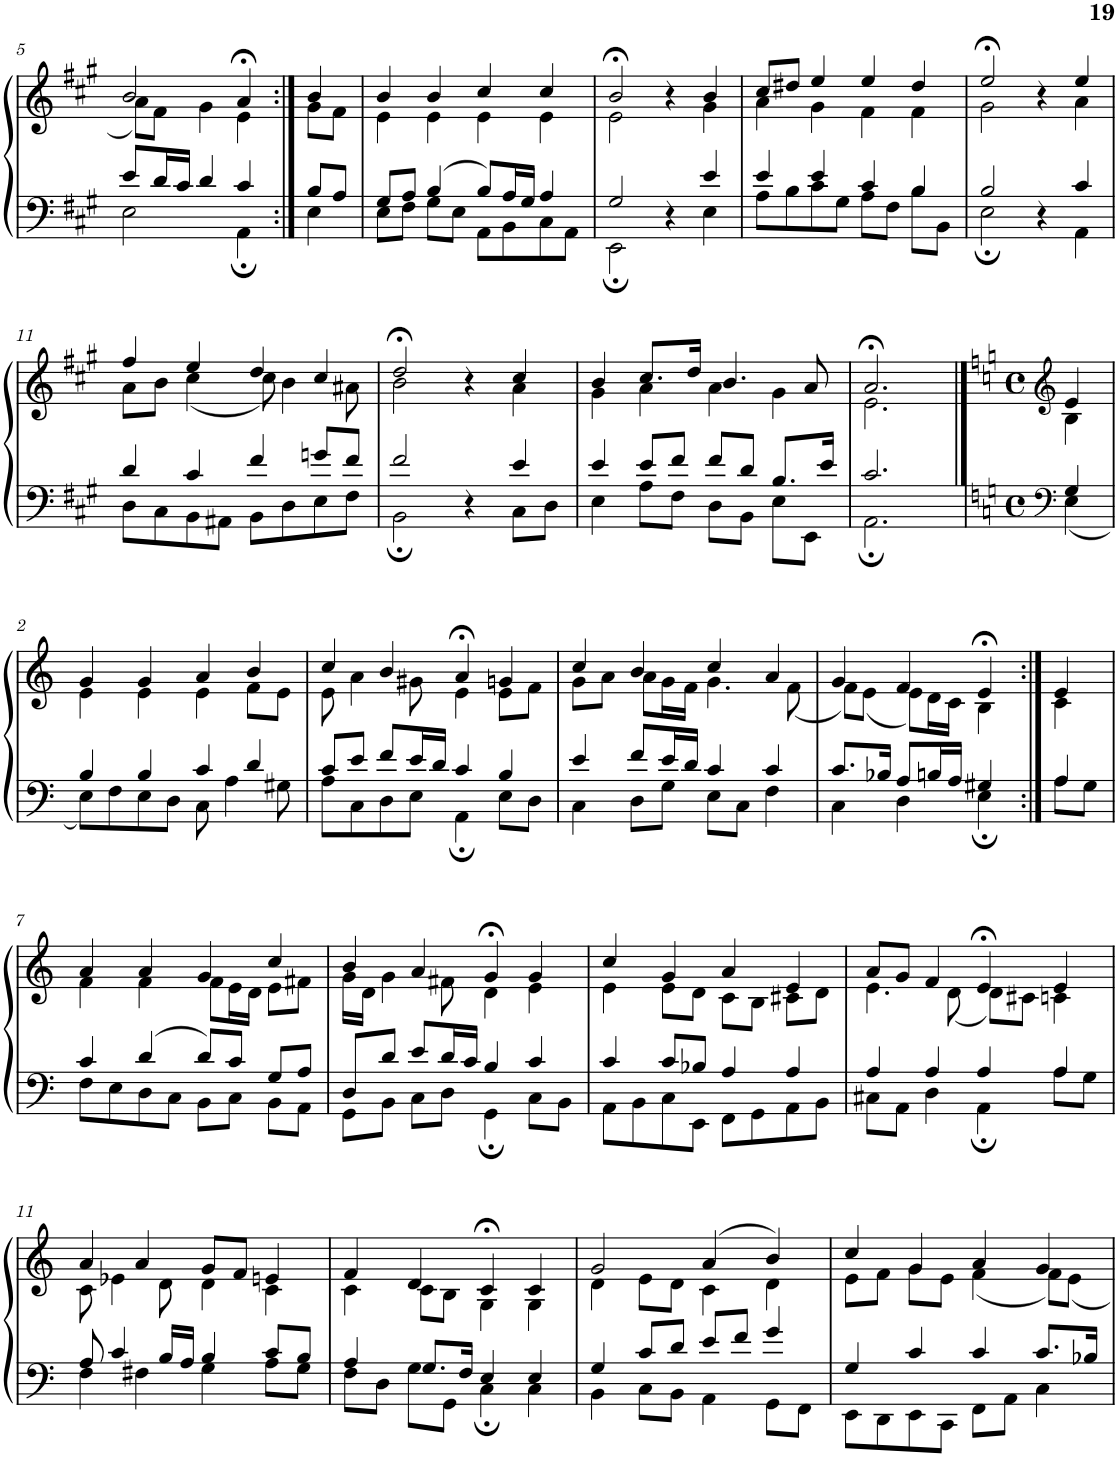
**kern	**kern
*part1	*part1
*staff2	*staff1
*I"Piano	*
*I'Pno	*
!!LO:PB:g=z
*clefF4	*clefG2
*k[f#c#g#]	*k[f#c#g#]
*M4/4	*M4/4
*met(c)	*met(c)
=5	=5
*^	*^
8e/L	2E\	2b/	8a\L
16d/L	.	.	8f#\J
16c#/JJ	.	.	.
4d/	.	.	4g#\
4c#/	4AA;\	4a;</	4e\
=6:|!	=6:|!	=6:|!	=6:|!
8B/L	4E\	4b/	8g#\L
8A/J	.	.	8f#\J
=7	=7	=7	=7
8G#/L	8E\L	4b/	4e\
8A/J	8F#\J	.	.
4B/	8G#\L	4b/	4e\
.	8E\J	.	.
8B/L	8AA\L	4cc#/	4e\
16A/L	8BB\	.	.
16G#/JJ	.	.	.
4A/	8C#\	4cc#/	4e\
.	8AA\J	.	.
=8	=8	=8	=8
2G#/	2EE;\	2b;</	2e\
4r	4ryy	4r	4ryy
4e/	4E\	4b/	4g#\
=9	=9	=9	=9
4e/	8A\L	8cc#/L	4a\
.	8B\	8dd#X/J	.
4e/	8c#\	4ee/	4g#\
.	8G#\J	.	.
4c#/	8A\L	4ee/	4f#\
.	8F#\J	.	.
4B/	8B\L	4dd#/	4f#\
.	8BB\J	.	.
=10	=10	=10	=10
2B/	2E;\	2ee;</	2g#\
4r	4ryy	4r	4ryy
4c#/	4AA\	4ee/	4a\
!!LO:LB:g=z	!!
=11	=11	=11	=11
4d/	8D\L	4ff#/	8a\L
.	8C#\	.	8b\J
4c#/	8BB\	4ee/	(<4cc#\
.	8AA#X\J	.	.
4f#/	8BB\L	4dd/	8cc#\)
.	8D\	.	4b\
8gn/L	8E\	4cc#/	.
8f#/J	8F#\J	.	8a#X\
=12	=12	=12	=12
2f#/	2BB;\	2dd;</	2b\
4r	4ryy	4r	4ryy
4e/	8C#\L	4cc#/	4a\
.	8D\J	.	.
=13	=13	=13	=13
4e/	4E\	4b/	4g#\
8e/L	8A\L	8.cc#/L	4a\
8f#/J	8F#\J	.	.
.	.	16dd/Jk	.
8f#/L	8D\L	4.b/	4a\
8d/J	8BB\J	.	.
8.B/L	8E\L	.	4g#\
.	8EE\J	8a/	.
16e/Jk	.	.	.
=14	=14	=14	=14
2.c#/	2.AA;\	2.a;</	2.e\
==1	==1	==1	==1
*clefF4	*	*clefG2	*
*k[]	*	*k[]	*
*M4/4	*	*M4/4	*
*met(c)	*	*met(c)	*
4G/	4E\	4e/	4B\
!!LO:LB:g=z	!!
=2	=2	=2	=2
4B/	8E\L	4g/	4e\
.	8F\	.	.
4B/	8E\	4g/	4e\
.	8D\J	.	.
4c/	8C\	4a/	4e\
.	4A\	.	.
4d/	.	4b/	8f\L
.	8G#X\	.	8e\J
=3	=3	=3	=3
8c/L	8A\L	4cc/	8e\
8e/J	8C\	.	4a\
8f/L	8D\	4b/	.
16e/L	8E\J	.	8g#X\
16d/JJ	.	.	.
4c/	4AA;\	4a;</	4e\
4B/	8E\L	4gn/	8e\L
.	8D\J	.	8f\J
=4	=4	=4	=4
4e/	4C\	4cc/	8g\L
.	.	.	8a\J
8f/L	8D\L	4b/	8a\L
16e/L	8G\J	.	16g\L
16d/JJ	.	.	16f\JJ
4c/	8E\L	4cc/	4.g\
.	8C\J	.	.
4c/	4F\	4a/	.
.	.	.	(<8f\
=5	=5	=5	=5
8.c/L	4C\	4g/	8f\L)
.	.	.	(<8e\J
16B-X/Jk	.	.	.
8A/L	4D\	4f/	8e\L)
16Bn/L	.	.	16d\L
16A/JJ	.	.	16c\JJ
4G#X/	4E;\	4e;</	4B\
=6:|!	=6:|!	=6:|!	=6:|!
4A/	8A\L	4e/	4c\
.	8G\J	.	.
!!LO:LB:g=z	!!
=7	=7	=7	=7
4c/	8F\L	4a/	4f\
.	8E\	.	.
4d/	8D\	4a/	4f\
.	8C\J	.	.
8d/L	8BB\L	4g/	8f\L
8c/J	8C\J	.	16e\L
.	.	.	16d\JJ
8G/L	8BB\L	4cc/	8e\L
8A/J	8AA\J	.	8f#X\J
=8	=8	=8	=8
8D/L	8GG\L	4b/	16g\LL
.	.	.	16d\JJ
8d/J	8BB\J	.	4g\
8e/L	8C\L	4a/	.
16d/L	8D\J	.	8f#X\
16c/JJ	.	.	.
4B/	4GG;\	4g;</	4d\
4c/	8C\L	4g/	4e\
.	8BB\J	.	.
=9	=9	=9	=9
4c/	8AA\L	4cc/	4e\
.	8BB\	.	.
8c/L	8C\	4g/	8e\L
8B-X/J	8EE\J	.	8d\J
4A/	8FF\L	4a/	8c\L
.	8GG\	.	8B\J
4A/	8AA\	4e/	8c#X\L
.	8BB\J	.	8d\J
=10	=10	=10	=10
4A/	8C#X\L	8a/L	4.e\
.	8AA\J	8g/J	.
4A/	4D\	4f/	.
.	.	.	(<8d\
4A/	4AA;\	4e;</	8d\L)
.	.	.	8c#X\J
4A/	8A\L	4e/	4cn\
.	8G\J	.	.
!!LO:LB:g=z	!!
=11	=11	=11	=11
8A/	4F\	4a/	8c\
4c/	.	.	4e-X\
.	4F#X\	4a/	.
16B/LL	.	.	8d\
16A/JJ	.	.	.
4B/	4G\	8g/L	4d\
.	.	8f/J	.
8c/L	8A\L	4en/	4c\
8B/J	8G\J	.	.
=12	=12	=12	=12
4A/	8F\L	4f/	4c\
.	8D\J	.	.
8.G/L	8G\L	4d/	8c\L
.	8GG\J	.	8B\J
16F/Jk	.	.	.
4E/	4C;\	4c;</	4G\
4E/	4C\	4c/	4G\
=13	=13	=13	=13
4G/	4BB\	2g/	4d\
8c/L	8C\L	.	8e\L
8d/J	8BB\J	.	8d\J
8e/L	4AA\	(>4a/	4c\
8f/J	.	.	.
4g/	8GG\L	4b/)	4d\
.	8FF\J	.	.
=14	=14	=14	=14
4G/	8EE\L	4cc/	8e\L
.	8DD\	.	8f\J
4c/	8EE\	4g/	8g\L
.	8CC\J	.	8e\J
4c/	8FF\L	4a/	(<4f\
.	8AA\J	.	.
8.c/L	4C\	4g/	8f\L)
.	.	.	8e\J
16B-X/Jk	.	.	.
*v	*v	*	*
*	*v	*v
=	=
*-	*-
